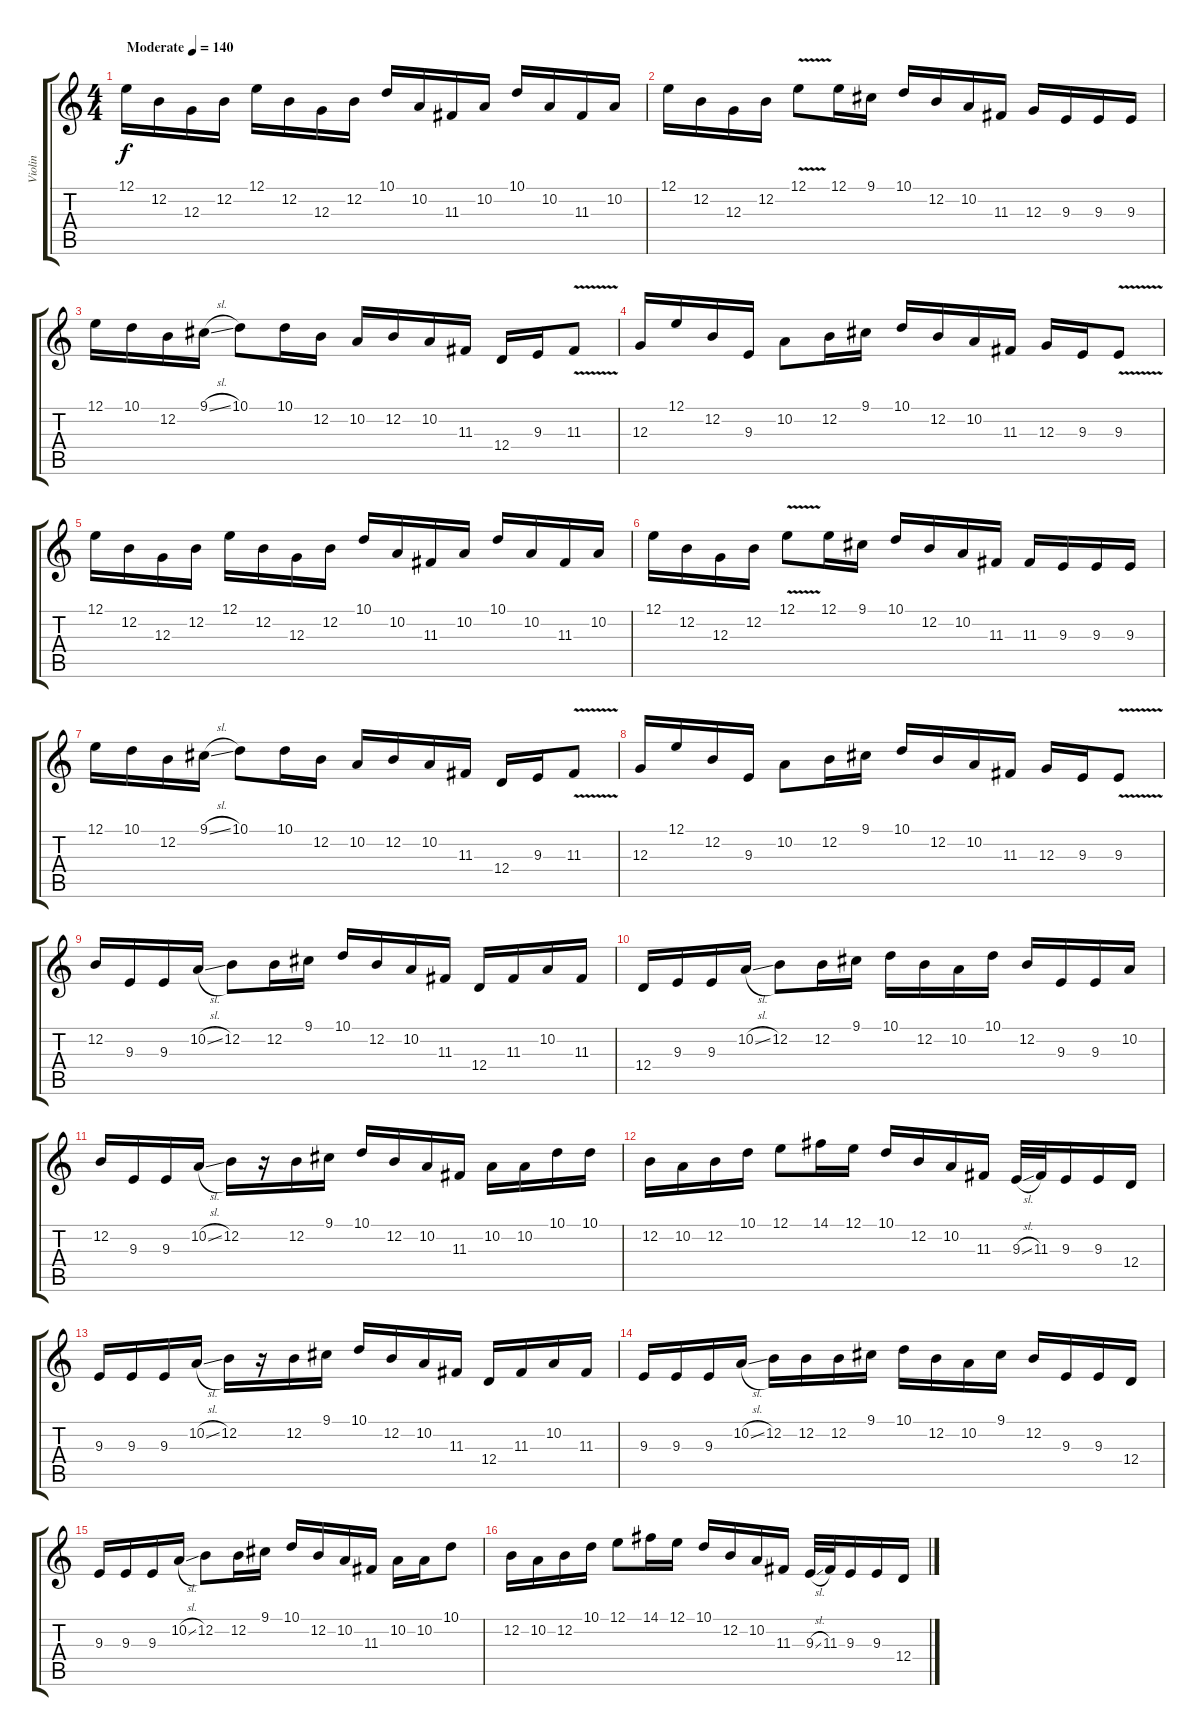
\track ("Violin" "Violin") {instrument violin}
\staff {score tabs}
\tuning (E4 B3 G3 D3 A2 E2) {hide}
\ts (4 4)
\tempo (140 "Moderate")
\clef g2
\ks c
12.1.16{dy f instrument violin} 12.2.16 12.3.16 12.2.16 12.1.16 12.2.16 12.3.16 12.2.16 10.1.16 10.2.16 11.3.16 10.2.16 10.1.16 10.2.16 11.3.16 10.2.16 |
12.1.16 12.2.16 12.3.16 12.2.16 12.1{v}.8 12.1.16 9.1.16 10.1.16 12.2.16 10.2.16 11.3.16 12.3.16 9.3.16 9.3.16 9.3.16 |
12.1.16 10.1.16 12.2.16 9.1{sl}.16 10.1.8 10.1.16 12.2.16 10.2.16 12.2.16 10.2.16 11.3.16 12.4.16 9.3.16 11.3{v}.8 |
12.3.16 12.1.16 12.2.16 9.3.16 10.2.8 12.2.16 9.1.16 10.1.16 12.2.16 10.2.16 11.3.16 12.3.16 9.3.16 9.3{v}.8 |
12.1.16 12.2.16 12.3.16 12.2.16 12.1.16 12.2.16 12.3.16 12.2.16 10.1.16 10.2.16 11.3.16 10.2.16 10.1.16 10.2.16 11.3.16 10.2.16 |
12.1.16 12.2.16 12.3.16 12.2.16 12.1{v}.8 12.1.16 9.1.16 10.1.16 12.2.16 10.2.16 11.3.16 11.3.16 9.3.16 9.3.16 9.3.16 |
12.1.16 10.1.16 12.2.16 9.1{sl}.16 10.1.8 10.1.16 12.2.16 10.2.16 12.2.16 10.2.16 11.3.16 12.4.16 9.3.16 11.3{v}.8 |
12.3.16 12.1.16 12.2.16 9.3.16 10.2.8 12.2.16 9.1.16 10.1.16 12.2.16 10.2.16 11.3.16 12.3.16 9.3.16 9.3{v}.8 |
12.2.16 9.3.16 9.3.16 10.2{sl}.16 12.2.8 12.2.16 9.1.16 10.1.16 12.2.16 10.2.16 11.3.16 12.4.16 11.3.16 10.2.16 11.3.16 |
12.4.16 9.3.16 9.3.16 10.2{sl}.16 12.2.8 12.2.16 9.1.16 10.1.16 12.2.16 10.2.16 10.1.16 12.2.16 9.3.16 9.3.16 10.2.16 |
12.2.16 9.3.16 9.3.16 10.2{sl}.16 12.2.16 r.16 12.2.16 9.1.16 10.1.16 12.2.16 10.2.16 11.3.16 10.2.16 10.2.16 10.1.16 10.1.16 |
12.2.16 10.2.16 12.2.16 10.1.16 12.1.8 14.1.16 12.1.16 10.1.16 12.2.16 10.2.16 11.3.16 9.3{sl}.32 11.3.32 9.3.16 9.3.16 12.4.16 |
9.3.16 9.3.16 9.3.16 10.2{sl}.16 12.2.16 r.16 12.2.16 9.1.16 10.1.16 12.2.16 10.2.16 11.3.16 12.4.16 11.3.16 10.2.16 11.3.16 |
9.3.16 9.3.16 9.3.16 10.2{sl}.16 12.2.16 12.2.16 12.2.16 9.1.16 10.1.16 12.2.16 10.2.16 9.1.16 12.2.16 9.3.16 9.3.16 12.4.16 |
9.3.16 9.3.16 9.3.16 10.2{sl}.16 12.2.8 12.2.16 9.1.16 10.1.16 12.2.16 10.2.16 11.3.16 10.2.16 10.2.16 10.1.8 |
12.2.16 10.2.16 12.2.16 10.1.16 12.1.8 14.1.16 12.1.16 10.1.16 12.2.16 10.2.16 11.3.16 9.3{sl}.32 11.3.32 9.3.16 9.3.16 12.4.16
